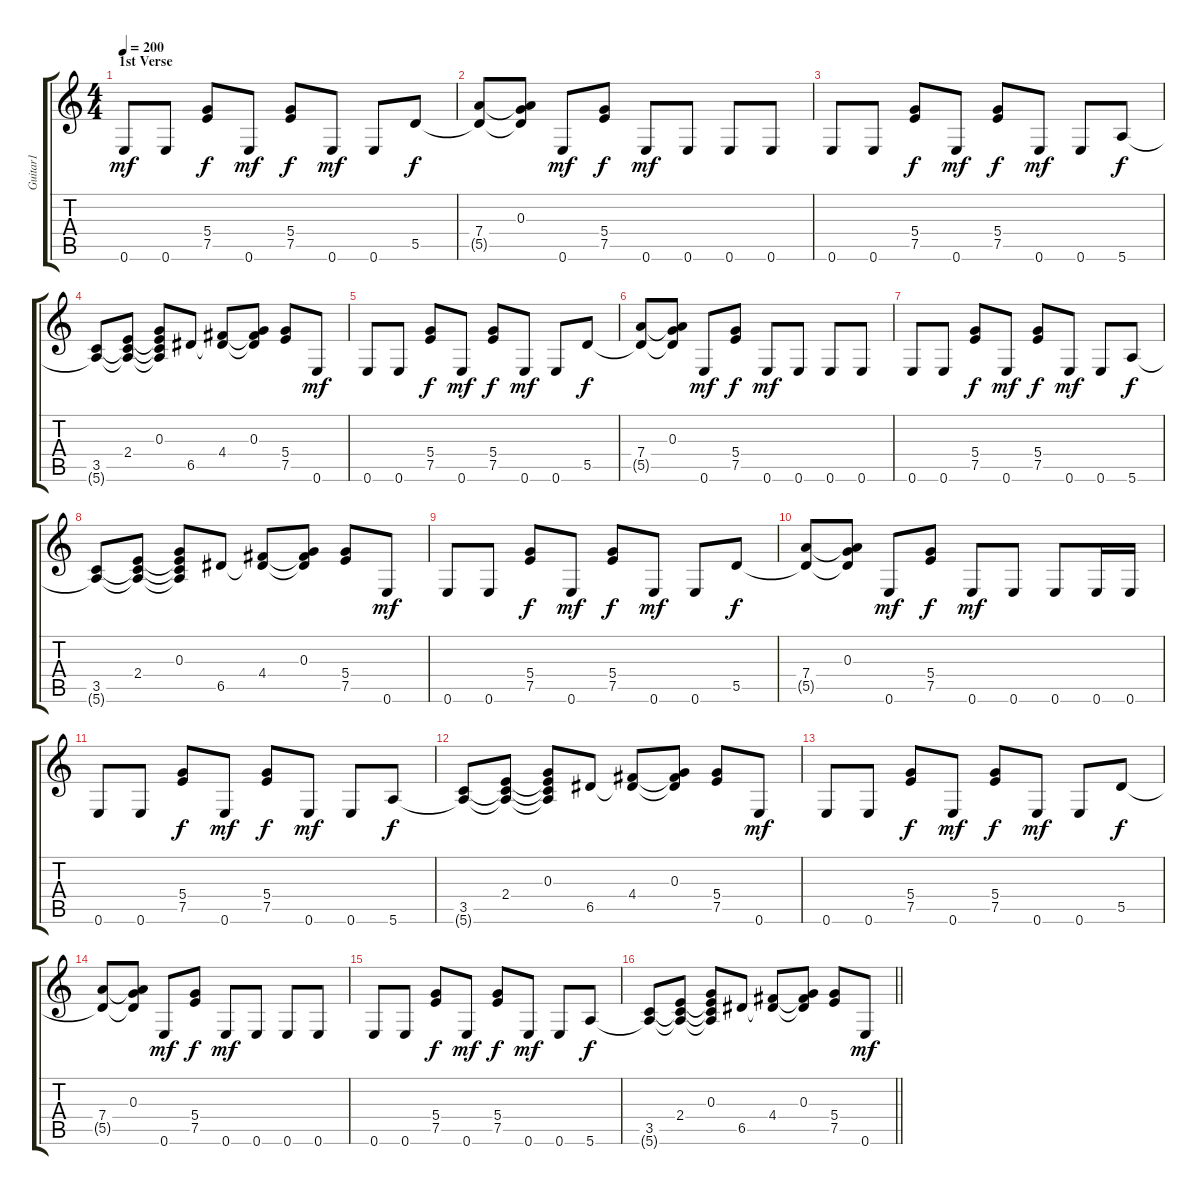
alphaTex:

\track ("Guitar1" "Guitar1") {instrument distortionguitar}
\staff {score tabs}
\tuning (E4 B3 G3 D3 A2 E2) {hide}
\ts (4 4)
\section ("" "1st Verse")
\tempo 200
\clef g2
\ks c
0.6.8{dy mf} 0.6.8 (5.4 7.5).8{dy f} 0.6.8{dy mf} (5.4 7.5).8{dy f} 0.6.8{dy mf} 0.6.8 5.5.8{dy f} |
(7.4 5.5{t}).8 (0.3 7.4{t} 5.5{t}).8 0.6.8{dy mf} (5.4 7.5).8{dy f} 0.6.8{dy mf} 0.6.8 0.6.8 0.6.8 |
0.6.8 0.6.8 (5.4 7.5).8{dy f} 0.6.8{dy mf} (5.4 7.5).8{dy f} 0.6.8{dy mf} 0.6.8 5.6.8{dy f} |
(3.5 5.6{t}).8 (2.4 3.5{t} 5.6{t}).8 (0.3 2.4{t} 3.5{t} 5.6{t}).8 6.5.8 (4.4 6.5{t}).8 (0.3 4.4{t} 6.5{t}).8 (5.4 7.5).8 0.6.8{dy mf} |
0.6.8 0.6.8 (5.4 7.5).8{dy f} 0.6.8{dy mf} (5.4 7.5).8{dy f} 0.6.8{dy mf} 0.6.8 5.5.8{dy f} |
(7.4 5.5{t}).8 (0.3 7.4{t} 5.5{t}).8 0.6.8{dy mf} (5.4 7.5).8{dy f} 0.6.8{dy mf} 0.6.8 0.6.8 0.6.8 |
0.6.8 0.6.8 (5.4 7.5).8{dy f} 0.6.8{dy mf} (5.4 7.5).8{dy f} 0.6.8{dy mf} 0.6.8 5.6.8{dy f} |
(3.5 5.6{t}).8 (2.4 3.5{t} 5.6{t}).8 (0.3 2.4{t} 3.5{t} 5.6{t}).8 6.5.8 (4.4 6.5{t}).8 (0.3 4.4{t} 6.5{t}).8 (5.4 7.5).8 0.6.8{dy mf} |
0.6.8 0.6.8 (5.4 7.5).8{dy f} 0.6.8{dy mf} (5.4 7.5).8{dy f} 0.6.8{dy mf} 0.6.8 5.5.8{dy f} |
(7.4 5.5{t}).8 (0.3 7.4{t} 5.5{t}).8 0.6.8{dy mf} (5.4 7.5).8{dy f} 0.6.8{dy mf} 0.6.8 0.6.8 0.6.16 0.6.16 |
0.6.8 0.6.8 (5.4 7.5).8{dy f} 0.6.8{dy mf} (5.4 7.5).8{dy f} 0.6.8{dy mf} 0.6.8 5.6.8{dy f} |
(3.5 5.6{t}).8 (2.4 3.5{t} 5.6{t}).8 (0.3 2.4{t} 3.5{t} 5.6{t}).8 6.5.8 (4.4 6.5{t}).8 (0.3 4.4{t} 6.5{t}).8 (5.4 7.5).8 0.6.8{dy mf} |
0.6.8 0.6.8 (5.4 7.5).8{dy f} 0.6.8{dy mf} (5.4 7.5).8{dy f} 0.6.8{dy mf} 0.6.8 5.5.8{dy f} |
(7.4 5.5{t}).8 (0.3 7.4{t} 5.5{t}).8 0.6.8{dy mf} (5.4 7.5).8{dy f} 0.6.8{dy mf} 0.6.8 0.6.8 0.6.8 |
0.6.8 0.6.8 (5.4 7.5).8{dy f} 0.6.8{dy mf} (5.4 7.5).8{dy f} 0.6.8{dy mf} 0.6.8 5.6.8{dy f} |
\barLineRight lightlight
(3.5 5.6{t}).8 (2.4 3.5{t} 5.6{t}).8 (0.3 2.4{t} 3.5{t} 5.6{t}).8 6.5.8 (4.4 6.5{t}).8 (0.3 4.4{t} 6.5{t}).8 (5.4 7.5).8 0.6.8{dy mf}
